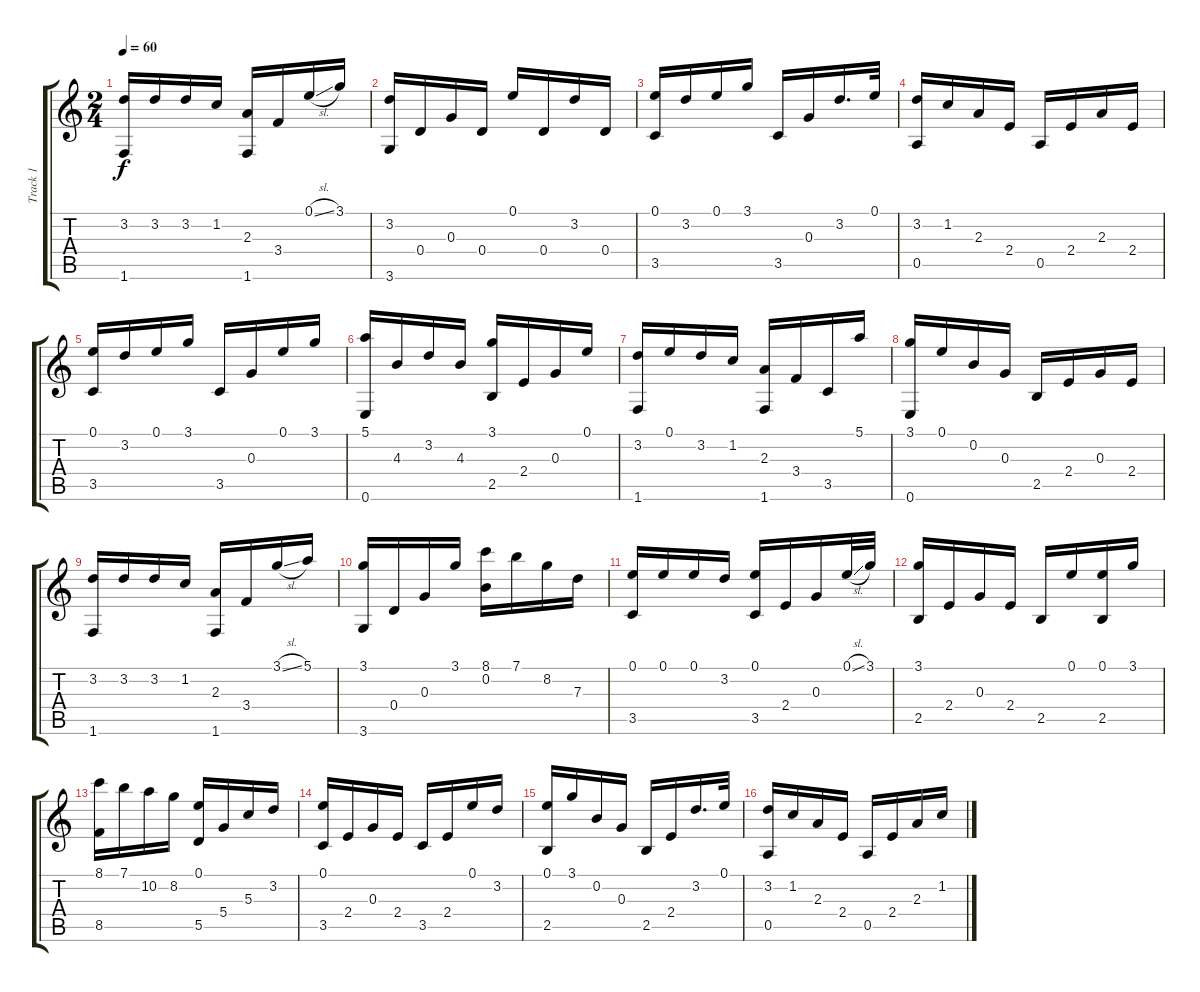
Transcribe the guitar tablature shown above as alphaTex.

\track ("Track 1" "Track 1") {instrument acousticguitarsteel}
\staff {score tabs}
\tuning (E4 B3 G3 D3 A2 E2) {hide}
\ts (2 4)
\tempo 60
\clef g2
\ks c
(3.2 1.6).16{dy f} 3.2.16 3.2.16 1.2.16 (2.3 1.6).16 3.4.16 0.1{sl}.16 3.1.16 |
(3.2 3.6).16 0.4.16 0.3.16 0.4.16 0.1.16 0.4.16 3.2.16 0.4.16 |
(0.1 3.5).16 3.2.16 0.1.16 3.1.16 3.5.16 0.3.16 3.2.16{d} 0.1.32 |
(3.2 0.5).16 1.2.16 2.3.16 2.4.16 0.5.16 2.4.16 2.3.16 2.4.16 |
(0.1 3.5).16 3.2.16 0.1.16 3.1.16 3.5.16 0.3.16 0.1.16 3.1.16 |
(5.1 0.6).16 4.3.16 3.2.16 4.3.16 (3.1 2.5).16 2.4.16 0.3.16 0.1.16 |
(3.2 1.6).16 0.1.16 3.2.16 1.2.16 (2.3 1.6).16 3.4.16 3.5.16 5.1.16 |
(3.1 0.6).16 0.1.16 0.2.16 0.3.16 2.5.16 2.4.16 0.3.16 2.4.16 |
(3.2 1.6).16 3.2.16 3.2.16 1.2.16 (2.3 1.6).16 3.4.16 3.1{sl}.16 5.1.16 |
(3.1 3.6).16 0.4.16 0.3.16 3.1.16 (8.1 0.2).16 7.1.16 8.2.16 7.3.16 |
(0.1 3.5).16 0.1.16 0.1.16 3.2.16 (0.1 3.5).16 2.4.16 0.3.16 0.1{sl}.32 3.1.32 |
(3.1 2.5).16 2.4.16 0.3.16 2.4.16 2.5.16 0.1.16 (0.1 2.5).16 3.1.16 |
(8.1 8.5).16 7.1.16 10.2.16 8.2.16 (0.1 5.5).16 5.4.16 5.3.16 3.2.16 |
(0.1 3.5).16 2.4.16 0.3.16 2.4.16 3.5.16 2.4.16 0.1.16 3.2.16 |
(0.1 2.5).16 3.1.16 0.2.16 0.3.16 2.5.16 2.4.16 3.2.16{d} 0.1.32 |
(3.2 0.5).16 1.2.16 2.3.16 2.4.16 0.5.16 2.4.16 2.3.16 1.2.16
